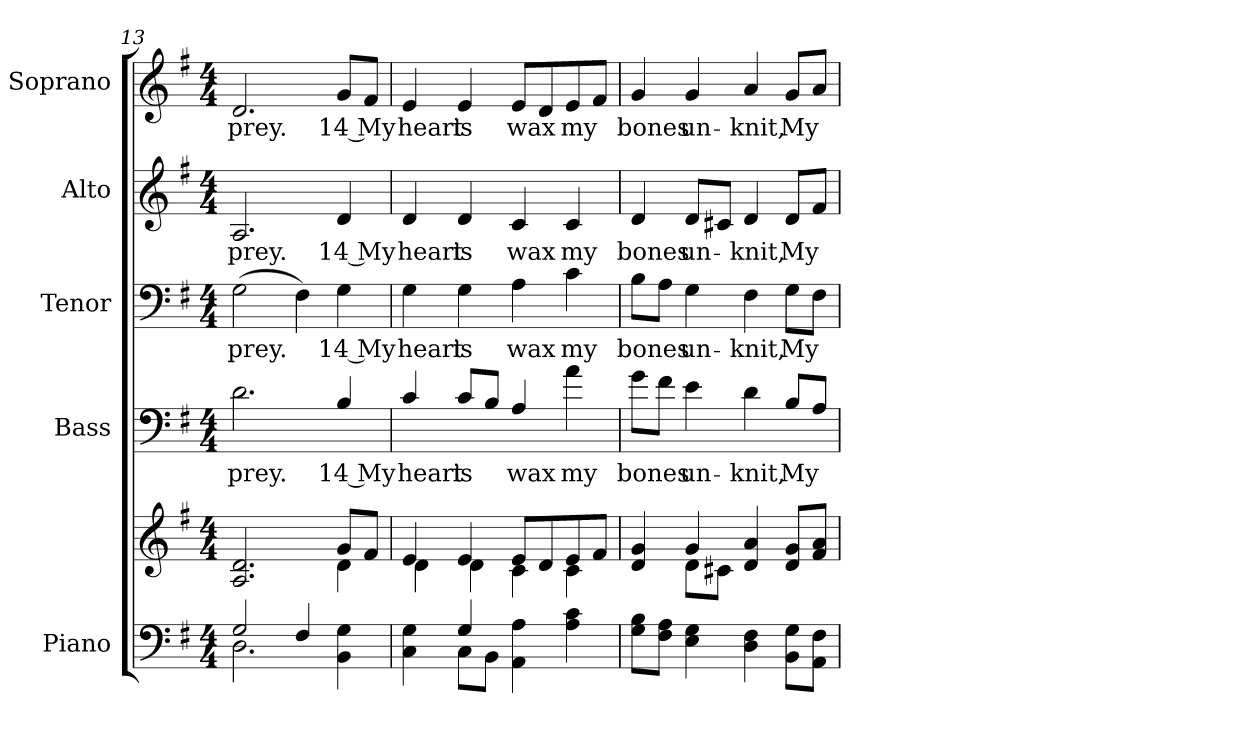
**kern	**kern	**kern	**text	**kern	**text	**kern	**text	**kern	**text
*part5	*part5	*part4	*part4	*part3	*part3	*part2	*part2	*part1	*part1
*staff6	*staff5	*staff4	*staff4	*staff3	*staff3	*staff2	*staff2	*staff1	*staff1
*I"Piano	*	*I"Bass	*	*I"Tenor	*	*I"Alto	*	*I"Soprano	*
*clefF4	*clefG2	*clefF4	*	*clefF4	*	*clefG2	*	*clefG2	*
*	*	*ITrd7c12	*	*	*	*	*	*	*
*k[f#]	*k[f#]	*k[f#]	*	*k[f#]	*	*k[f#]	*	*k[f#]	*
*G:	*G:	*G:	*	*G:	*	*G:	*	*G:	*
*M4/4	*M4/4	*M4/4	*	*M4/4	*	*M4/4	*	*M4/4	*
=13	=13	=13	=13	=13	=13	=13	=13	=13	=13
*^	*^	*	*	*	*	*	*	*	*
!	!	!	!	!	!LO:LY:b:color=#000000	!	!	!	!	!	!
!	!	!	!	!	!	!	!LO:LY:b:color=#000000	!	!	!	!
!	!	!	!	!	!	!	!	!	!LO:LY:b:color=#000000	!	!
!	!	!	!	!	!	!	!	!	!	!	!LO:LY:b:color=#000000
2Gi/	2.Di\	2.Ai/ 2.di	2ryy	2.Di\	prey.	(2Gi\	prey.	2.Ai/	prey.	2.di/	prey.
4F#i/	.	.	4ryy	.	.	4F#i\)	.	.	.	.	.
!	!	!	!	!	!LO:LY:b:color=#000000	!	!	!	!	!	!
!	!	!	!	!	!	!	!LO:LY:b:color=#000000	!	!	!	!
!	!	!	!	!	!	!	!	!	!LO:LY:b:color=#000000	!	!
!	!	!	!	!	!	!	!	!	!	!	!LO:LY:b:color=#000000
4BBi\ 4Gi	4ryy	8gi/L	4di\	4BBi/	14 My	4Gi\	14 My	4di/	14 My	8gi/L	14 My
.	.	8f#i/J	.	.	.	.	.	.	.	8f#i/J	.
!!LO:PB:g=z
=14	=14	=14	=14	=14	=14	=14	=14	=14	=14	=14	=14
!	!	!	!	!	!LO:LY:b:color=#000000	!	!	!	!	!	!
!	!	!	!	!	!	!	!LO:LY:b:color=#000000	!	!	!	!
!	!	!	!	!	!	!	!	!	!LO:LY:b:color=#000000	!	!
!	!	!	!	!	!	!	!	!	!	!	!LO:LY:b:color=#000000
4Ci\ 4Gi	4ryy	4ei/	4di\	4Ci/	heart	4Gi\	heart	4di/	heart	4ei/	heart
!	!	!	!	!	!LO:LY:b:color=#000000	!	!	!	!	!	!
!	!	!	!	!	!	!	!LO:LY:b:color=#000000	!	!	!	!
!	!	!	!	!	!	!	!	!	!LO:LY:b:color=#000000	!	!
!	!	!	!	!	!	!	!	!	!	!	!LO:LY:b:color=#000000
4Gi/	8Ci\L	4ei/	4di\	8Ci/L	is	4Gi\	is	4di/	is	4ei/	is
.	8BBi\J	.	.	8BBi/J	.	.	.	.	.	.	.
!	!	!	!	!	!LO:LY:b:color=#000000	!	!	!	!	!	!
!	!	!	!	!	!	!	!LO:LY:b:color=#000000	!	!	!	!
!	!	!	!	!	!	!	!	!	!LO:LY:b:color=#000000	!	!
!	!	!	!	!	!	!	!	!	!	!	!LO:LY:b:color=#000000
4AAi\ 4Ai	2ryy	8ei/L	4ci\	4AAi/	wax	4Ai\	wax	4ci/	wax	8ei/L	wax
.	.	8di/	.	.	.	.	.	.	.	8di/	.
!	!	!	!	!	!LO:LY:b:color=#000000	!	!	!	!	!	!
!	!	!	!	!	!	!	!LO:LY:b:color=#000000	!	!	!	!
!	!	!	!	!	!	!	!	!	!LO:LY:b:color=#000000	!	!
!	!	!	!	!	!	!	!	!	!	!	!LO:LY:b:color=#000000
4Ai\ 4ci	.	8ei/	4ci\	4Ai\	my	4ci\	my	4ci/	my	8ei/	my
.	.	8f#i/J	.	.	.	.	.	.	.	8f#i/J	.
=15	=15	=15	=15	=15	=15	=15	=15	=15	=15	=15	=15
!	!	!	!	!	!LO:LY:b:color=#000000	!	!	!	!	!	!
!	!	!	!	!	!	!	!LO:LY:b:color=#000000	!	!	!	!
!	!	!	!	!	!	!	!	!	!LO:LY:b:color=#000000	!	!
!	!	!	!	!	!	!	!	!	!	!	!LO:LY:b:color=#000000
8Gi\ 8BiL	4ryy	4di/ 4gi	4ryy	8Gi\L	bones	8Bi\L	bones	4di/	bones	4gi/	bones
8F#i\ 8AiJ	.	.	.	8F#i\J	.	8Ai\J	.	.	.	.	.
!	!	!	!	!	!LO:LY:b:color=#000000	!	!	!	!	!	!
!	!	!	!	!	!	!	!LO:LY:b:color=#000000	!	!	!	!
!	!	!	!	!	!	!	!	!	!LO:LY:b:color=#000000	!	!
!	!	!	!	!	!	!	!	!	!	!	!LO:LY:b:color=#000000
4Ei\ 4Gi	4ryy	4gi/	8di\L	4Ei\	un-	4Gi\	un-	8di/L	un-	4gi/	un-
.	.	.	8c#Xi\J	.	.	.	.	8c#Xi/J	.	.	.
!	!	!	!	!	!LO:LY:b:color=#000000	!	!	!	!	!	!
!	!	!	!	!	!	!	!LO:LY:b:color=#000000	!	!	!	!
!	!	!	!	!	!	!	!	!	!LO:LY:b:color=#000000	!	!
!	!	!	!	!	!	!	!	!	!	!	!LO:LY:b:color=#000000
4Di\ 4F#i	4ryy	4di/ 4ai	2ryy	4Di\	-knit,	4F#i\	-knit,	4di/	-knit,	4ai/	-knit,
!	!	!	!	!	!LO:LY:b:color=#000000	!	!	!	!	!	!
!	!	!	!	!	!	!	!LO:LY:b:color=#000000	!	!	!	!
!	!	!	!	!	!	!	!	!	!LO:LY:b:color=#000000	!	!
!	!	!	!	!	!	!	!	!	!	!	!LO:LY:b:color=#000000
8BBi\ 8GiL	4ryy	8di/ 8giL	.	8BBi/L	My	8Gi\L	My	8di/L	My	8gi/L	My
8AAi\ 8F#iJ	.	8f#i/ 8aiJ	.	8AAi/J	.	8F#i\J	.	8f#i/J	.	8ai/J	.
*v	*v	*	*	*	*	*	*	*	*	*	*
*	*v	*v	*	*	*	*	*	*	*	*
=	=	=	=	=	=	=	=	=	=
*-	*-	*-	*-	*-	*-	*-	*-	*-	*-
